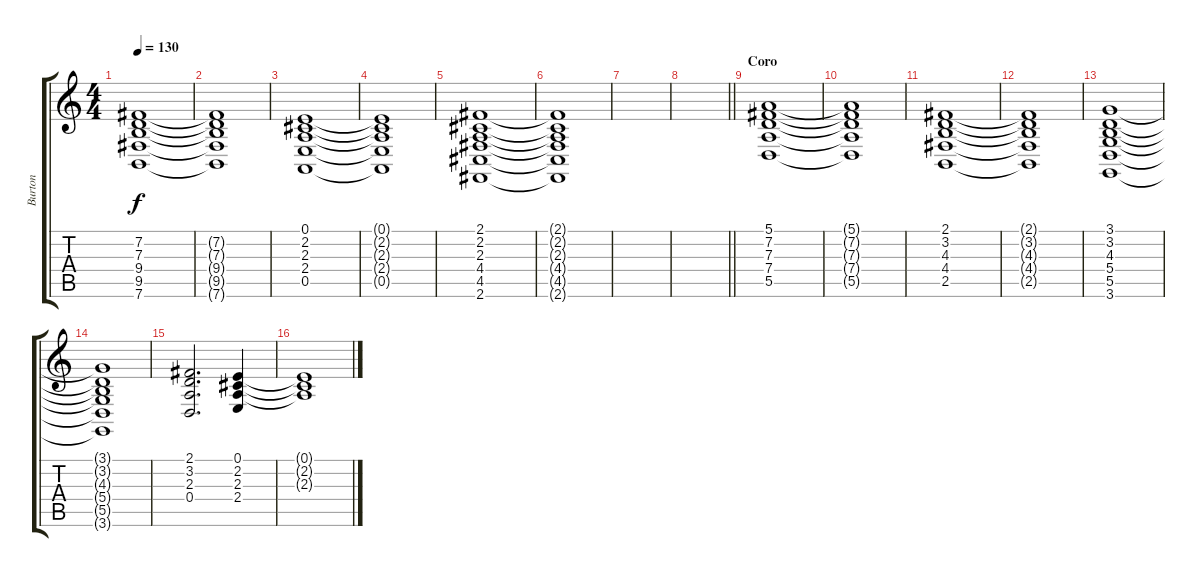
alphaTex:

\track ("Burton" "Burton") {instrument brightacousticpiano}
\staff {score tabs}
\tuning (E4 B3 G3 D3 A2 E2) {hide}
\ts (4 4)
\tempo 130
\clef g2
\ks c
(7.2 7.3 9.4 9.5 7.6).1{dy f} |
(7.2{t} 7.3{t} 9.4{t} 9.5{t} 7.6{t}).1 |
(0.1 2.2 2.3 2.4 0.5).1 |
(0.1{t} 2.2{t} 2.3{t} 2.4{t} 0.5{t}).1 |
(2.1 2.2 2.3 4.4 4.5 2.6).1 |
(2.1{t} 2.2{t} 2.3{t} 4.4{t} 4.5{t} 2.6{t}).1 |
|
\barLineRight lightlight
|
\section ("" "Coro")
(5.1 7.2 7.3 7.4 5.5).1{volume 4 instrument stringensemble1} |
(5.1{t} 7.2{t} 7.3{t} 7.4{t} 5.5{t}).1 |
(2.1 3.2 4.3 4.4 2.5).1 |
(2.1{t} 3.2{t} 4.3{t} 4.4{t} 2.5{t}).1 |
(3.1 3.2 4.3 5.4 5.5 3.6).1 |
(3.1{t} 3.2{t} 4.3{t} 5.4{t} 5.5{t} 3.6{t}).1 |
(2.1 3.2 2.3 0.4).2{d} (0.1 2.2 2.3 2.4).4 |
(0.1{t} 2.2{t} 2.3{t}).1
